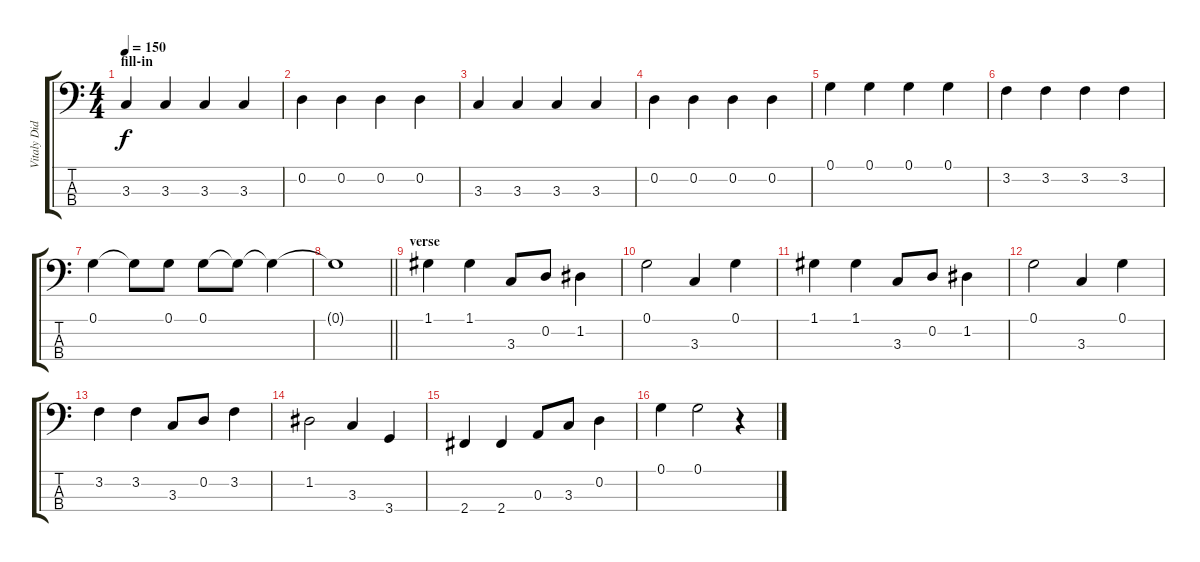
\track ("Vitaly Didyk" "Vitaly Did") {instrument acousticbass}
\staff {score tabs}
\tuning (G2 D2 A1 E1) {hide}
\ts (4 4)
\section ("" "fill-in")
\tempo 150
\clef f4
\ks c
3.3.4{dy f} 3.3.4 3.3.4 3.3.4 |
0.2.4 0.2.4 0.2.4 0.2.4 |
3.3.4 3.3.4 3.3.4 3.3.4 |
0.2.4 0.2.4 0.2.4 0.2.4 |
0.1.4 0.1.4 0.1.4 0.1.4 |
3.2.4 3.2.4 3.2.4 3.2.4 |
0.1.4 0.1{t}.8 0.1.8 0.1.8 0.1{t}.8 0.1{t}.4 |
\barLineRight lightlight
0.1{t}.1 |
\section ("" "verse")
1.1.4 1.1.4 3.3.8 0.2.8 1.2.4 |
0.1.2 3.3.4 0.1.4 |
1.1.4 1.1.4 3.3.8 0.2.8 1.2.4 |
0.1.2 3.3.4 0.1.4 |
3.2.4 3.2.4 3.3.8 0.2.8 3.2.4 |
1.2.2 3.3.4 3.4.4 |
2.4.4 2.4.4 0.3.8 3.3.8 0.2.4 |
0.1.4 0.1.2 r.4
